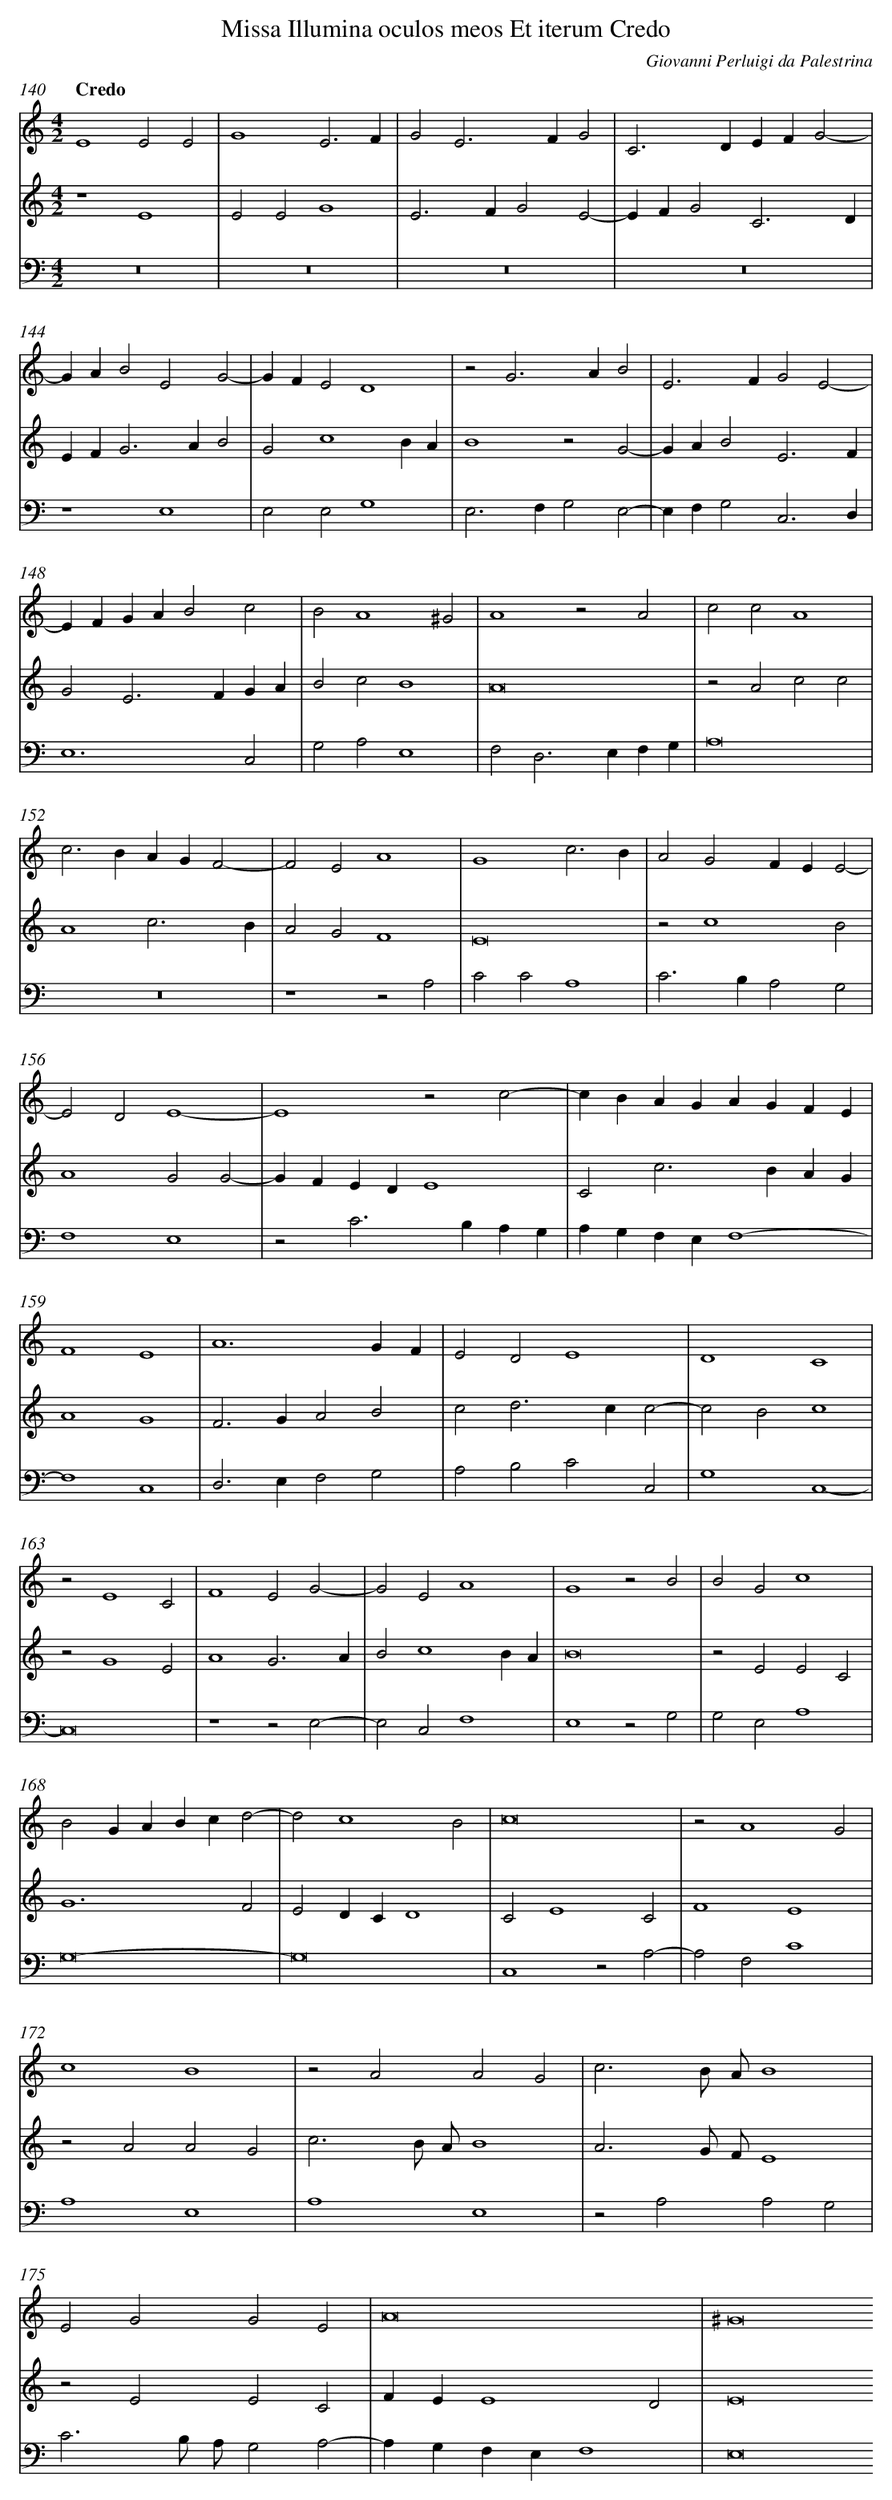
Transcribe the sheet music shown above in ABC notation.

X:1
T: Missa Illumina oculos meos Et iterum Credo
C: Giovanni Perluigi da Palestrina
L: 1/4
M: 4/2
Q: "Credo"
V: 1 clef=treble
V: 2 clef=treble
V: 3 clef=bass
K: C
[V:1] E4E2E2 |
[V:2] z4E4 |
[V:3] z8 |
[V:1] G4E3F |
[V:2] E2E2G4 |
[V:3] z8 |
[V:1] G2E2>F2G2 |
[V:2] E2>F2G2E2- |
[V:3] z8 |
[V:1] C2>D2EFG2- |
[V:2] EFG2C3D |
[V:3] z8 |
[V:1] GAB2E2G2- |
[V:2] EF2<G2AB2 |
[V:3] z4E,4 |
[V:1] GFE2D4 |
[V:2] G2c4BA |
[V:3] E,2E,2G,4 |
[V:1] z2G2>A2B2 |
[V:2] B4z2G2- |
[V:3] E,2>F,2G,2E,2- |
[V:1] E2>F2G2E2- |
[V:2] GAB2E3F |
[V:3] E,F,G,2C,3D, |
[V:1] EFGAB2c2 |
[V:2] G2E2>F2GA |
[V:3] E,6C,2 |
[V:1] B2A4^G2 |
[V:2] B2c2B4 |
[V:3] G,2A,2E,4 |
[V:1] A4z2A2 |
[V:2] A8 |
[V:3] F,2D,2>E,2F,G, |
[V:1] c2c2A4 |
[V:2] z2A2c2c2 |
[V:3] A,8 |
[V:1] c2>B2AGF2- |
[V:2] A4c3B |
[V:3] z8 |
[V:1] F2E2A4 |
[V:2] A2G2F4 |
[V:3] z4z2A,2 |
[V:1] G4c3B |
[V:2] E8 |
[V:3] C2C2A,4 |
[V:1] A2G2FEE2- |
[V:2] z2c4B2 |
[V:3] C2>B,2A,2G,2 |
[V:1] E2D2E4- |
[V:2] A4G2G2- |
[V:3] F,4E,4 |
[V:1] E4z2c2- |
[V:2] GFEDE4 |
[V:3] z2C2>B,2A,G, |
[V:1] cBAGAGFE |
[V:2] C2c2>B2AG |
[V:3] A,G,F,E,F,4- |
[V:1] F4E4 |
[V:2] A4G4 |
[V:3] F,4C,4 |
[V:1] A6GF |
[V:2] F2>G2A2B2 |
[V:3] D,2>E,2F,2G,2 |
[V:1] E2D2E4 |
[V:2] c2d2>c2c2- |
[V:3] A,2B,2C2C,2 |
[V:1] D4C4 |
[V:2] c2B2c4 |
[V:3] G,4C,4- |
[V:1] z2E4C2 |
[V:2] z2G4E2 |
[V:3] C,8 |
[V:1] F4E2G2- |
[V:2] A4G3A |
[V:3] z4z2E,2- |
[V:1] G2E2A4 |
[V:2] B2c4BA |
[V:3] E,2C,2F,4 |
[V:1] G4z2B2 |
[V:2] B8 |
[V:3] E,4z2G,2 |
[V:1] B2G2c4 |
[V:2] z2E2E2C2 |
[V:3] G,2E,2A,4 |
[V:1] B2GABcd2- |
[V:2] G6F2 |
[V:3] G,8- |
[V:1] d2c4B2 |
[V:2] E2DCD4 |
[V:3] G,8 |
[V:1] c8 |
[V:2] C2E4C2 |
[V:3] C,4z2A,2- |
[V:1] z2A4G2 |
[V:2] F4E4 |
[V:3] A,2F,2C4 |
[V:1] c4B4 |
[V:2] z2A2A2G2 |
[V:3] A,4E,4 |
[V:1] z2A2A2G2 |
[V:2] c3B/ A/B4 |
[V:3] A,4E,4 |
[V:1] c3B/ A/B4 |
[V:2] A3G/ F/E4 |
[V:3] z2A,2A,2G,2 |
[V:1] E2G2G2E2 |
[V:2] z2E2E2C2 |
[V:3] C3B,/ A,/G,2A,2- |
[V:1] A8 |
[V:2] FEE4D2 |
[V:3] A,G,F,E,F,4 |
[V:1] ^G8
[V:2] E8
[V:3] E,8
